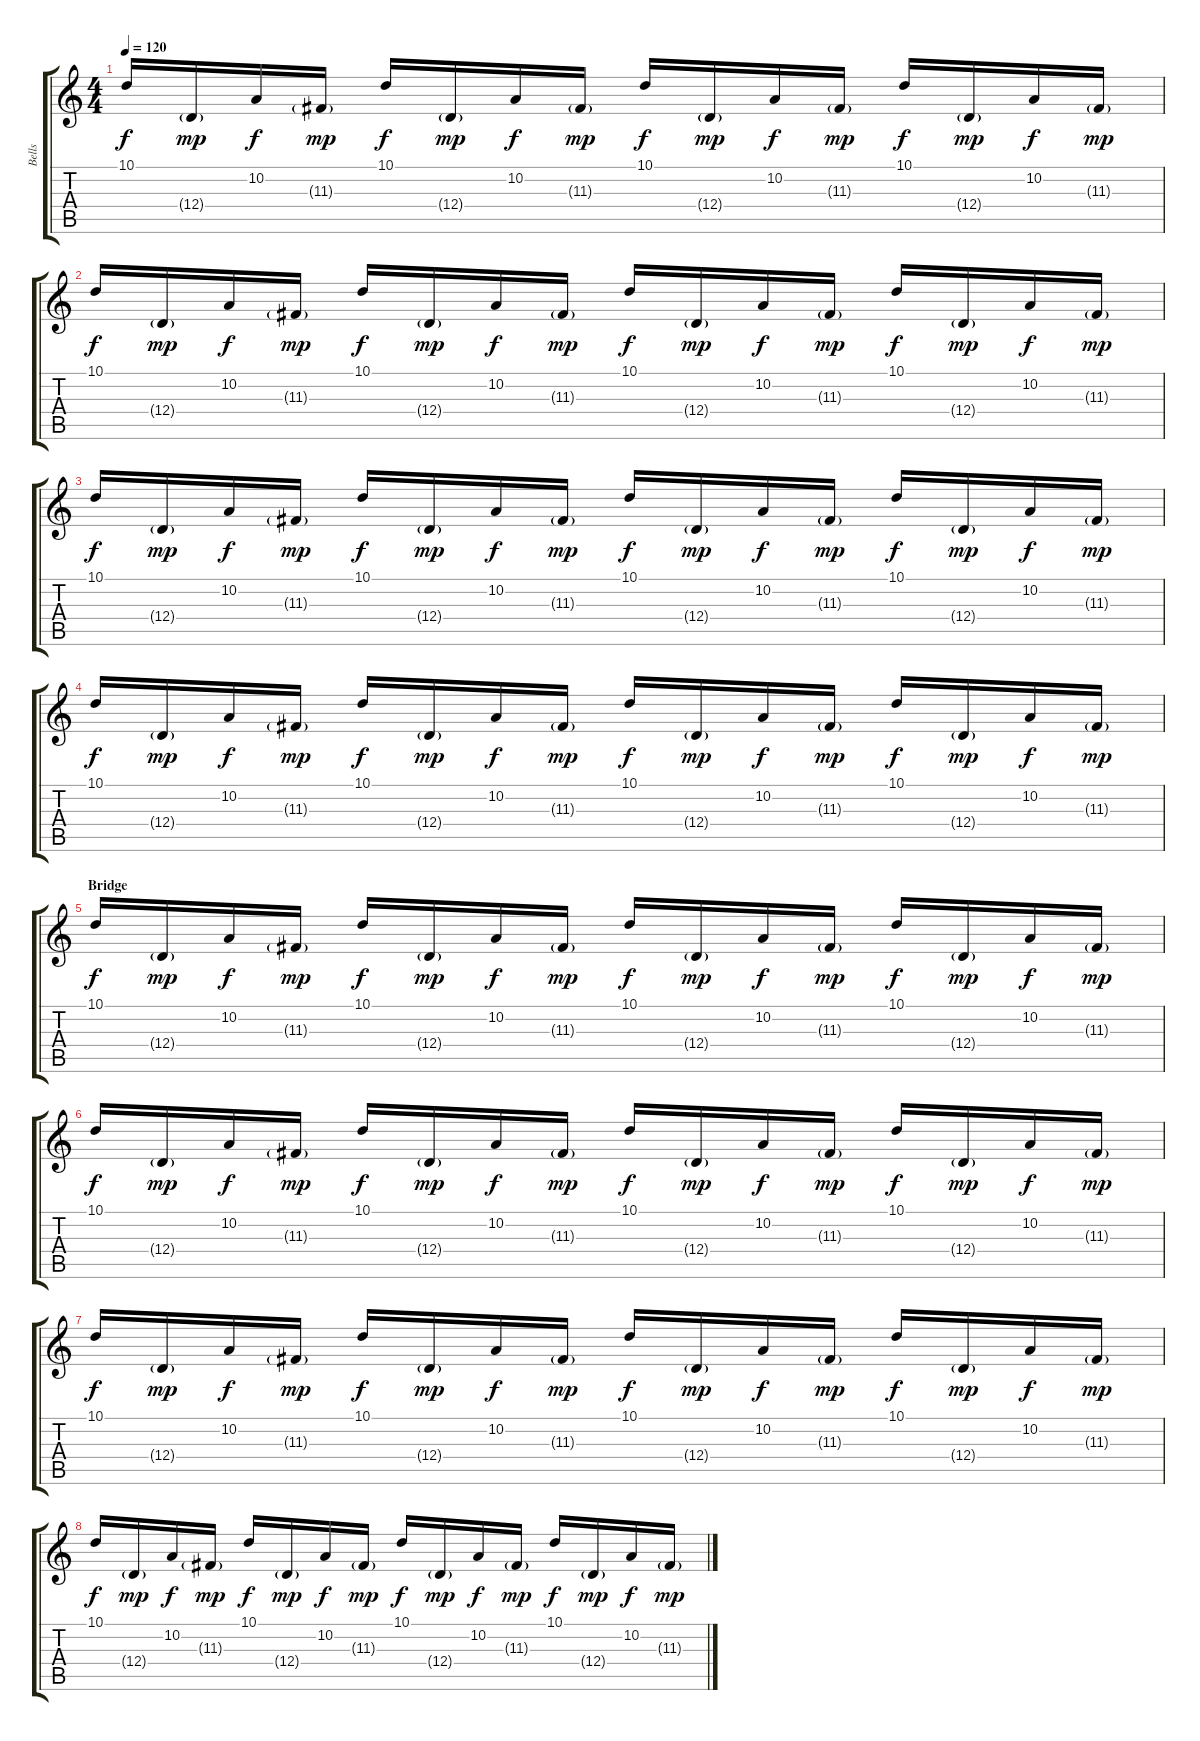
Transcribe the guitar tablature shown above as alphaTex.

\track ("Bells" "Bells") {instrument musicbox}
\staff {score tabs}
\tuning (E4 B3 G3 D3 A2 E2) {hide}
\ts (4 4)
\tempo 120
\clef g2
\ks c
10.1.16{dy f} 12.4{g}.16{dy mp} 10.2.16{dy f} 11.3{g}.16{dy mp} 10.1.16{dy f} 12.4{g}.16{dy mp} 10.2.16{dy f} 11.3{g}.16{dy mp} 10.1.16{dy f} 12.4{g}.16{dy mp} 10.2.16{dy f} 11.3{g}.16{dy mp} 10.1.16{dy f} 12.4{g}.16{dy mp} 10.2.16{dy f} 11.3{g}.16{dy mp} |
10.1.16{dy f} 12.4{g}.16{dy mp} 10.2.16{dy f} 11.3{g}.16{dy mp} 10.1.16{dy f} 12.4{g}.16{dy mp} 10.2.16{dy f} 11.3{g}.16{dy mp} 10.1.16{dy f} 12.4{g}.16{dy mp} 10.2.16{dy f} 11.3{g}.16{dy mp} 10.1.16{dy f} 12.4{g}.16{dy mp} 10.2.16{dy f} 11.3{g}.16{dy mp} |
10.1.16{dy f} 12.4{g}.16{dy mp} 10.2.16{dy f} 11.3{g}.16{dy mp} 10.1.16{dy f} 12.4{g}.16{dy mp} 10.2.16{dy f} 11.3{g}.16{dy mp} 10.1.16{dy f} 12.4{g}.16{dy mp} 10.2.16{dy f} 11.3{g}.16{dy mp} 10.1.16{dy f} 12.4{g}.16{dy mp} 10.2.16{dy f} 11.3{g}.16{dy mp} |
10.1.16{dy f} 12.4{g}.16{dy mp} 10.2.16{dy f} 11.3{g}.16{dy mp} 10.1.16{dy f} 12.4{g}.16{dy mp} 10.2.16{dy f} 11.3{g}.16{dy mp} 10.1.16{dy f} 12.4{g}.16{dy mp} 10.2.16{dy f} 11.3{g}.16{dy mp} 10.1.16{dy f} 12.4{g}.16{dy mp} 10.2.16{dy f} 11.3{g}.16{dy mp} |
\section ("" "Bridge")
10.1.16{dy f} 12.4{g}.16{dy mp} 10.2.16{dy f} 11.3{g}.16{dy mp} 10.1.16{dy f} 12.4{g}.16{dy mp} 10.2.16{dy f} 11.3{g}.16{dy mp} 10.1.16{dy f} 12.4{g}.16{dy mp} 10.2.16{dy f} 11.3{g}.16{dy mp} 10.1.16{dy f} 12.4{g}.16{dy mp} 10.2.16{dy f} 11.3{g}.16{dy mp} |
10.1.16{dy f} 12.4{g}.16{dy mp} 10.2.16{dy f} 11.3{g}.16{dy mp} 10.1.16{dy f} 12.4{g}.16{dy mp} 10.2.16{dy f} 11.3{g}.16{dy mp} 10.1.16{dy f} 12.4{g}.16{dy mp} 10.2.16{dy f} 11.3{g}.16{dy mp} 10.1.16{dy f} 12.4{g}.16{dy mp} 10.2.16{dy f} 11.3{g}.16{dy mp} |
10.1.16{dy f} 12.4{g}.16{dy mp} 10.2.16{dy f} 11.3{g}.16{dy mp} 10.1.16{dy f} 12.4{g}.16{dy mp} 10.2.16{dy f} 11.3{g}.16{dy mp} 10.1.16{dy f} 12.4{g}.16{dy mp} 10.2.16{dy f} 11.3{g}.16{dy mp} 10.1.16{dy f} 12.4{g}.16{dy mp} 10.2.16{dy f} 11.3{g}.16{dy mp} |
10.1.16{dy f} 12.4{g}.16{dy mp} 10.2.16{dy f} 11.3{g}.16{dy mp} 10.1.16{dy f} 12.4{g}.16{dy mp} 10.2.16{dy f} 11.3{g}.16{dy mp} 10.1.16{dy f} 12.4{g}.16{dy mp} 10.2.16{dy f} 11.3{g}.16{dy mp} 10.1.16{dy f} 12.4{g}.16{dy mp} 10.2.16{dy f} 11.3{g}.16{dy mp}
